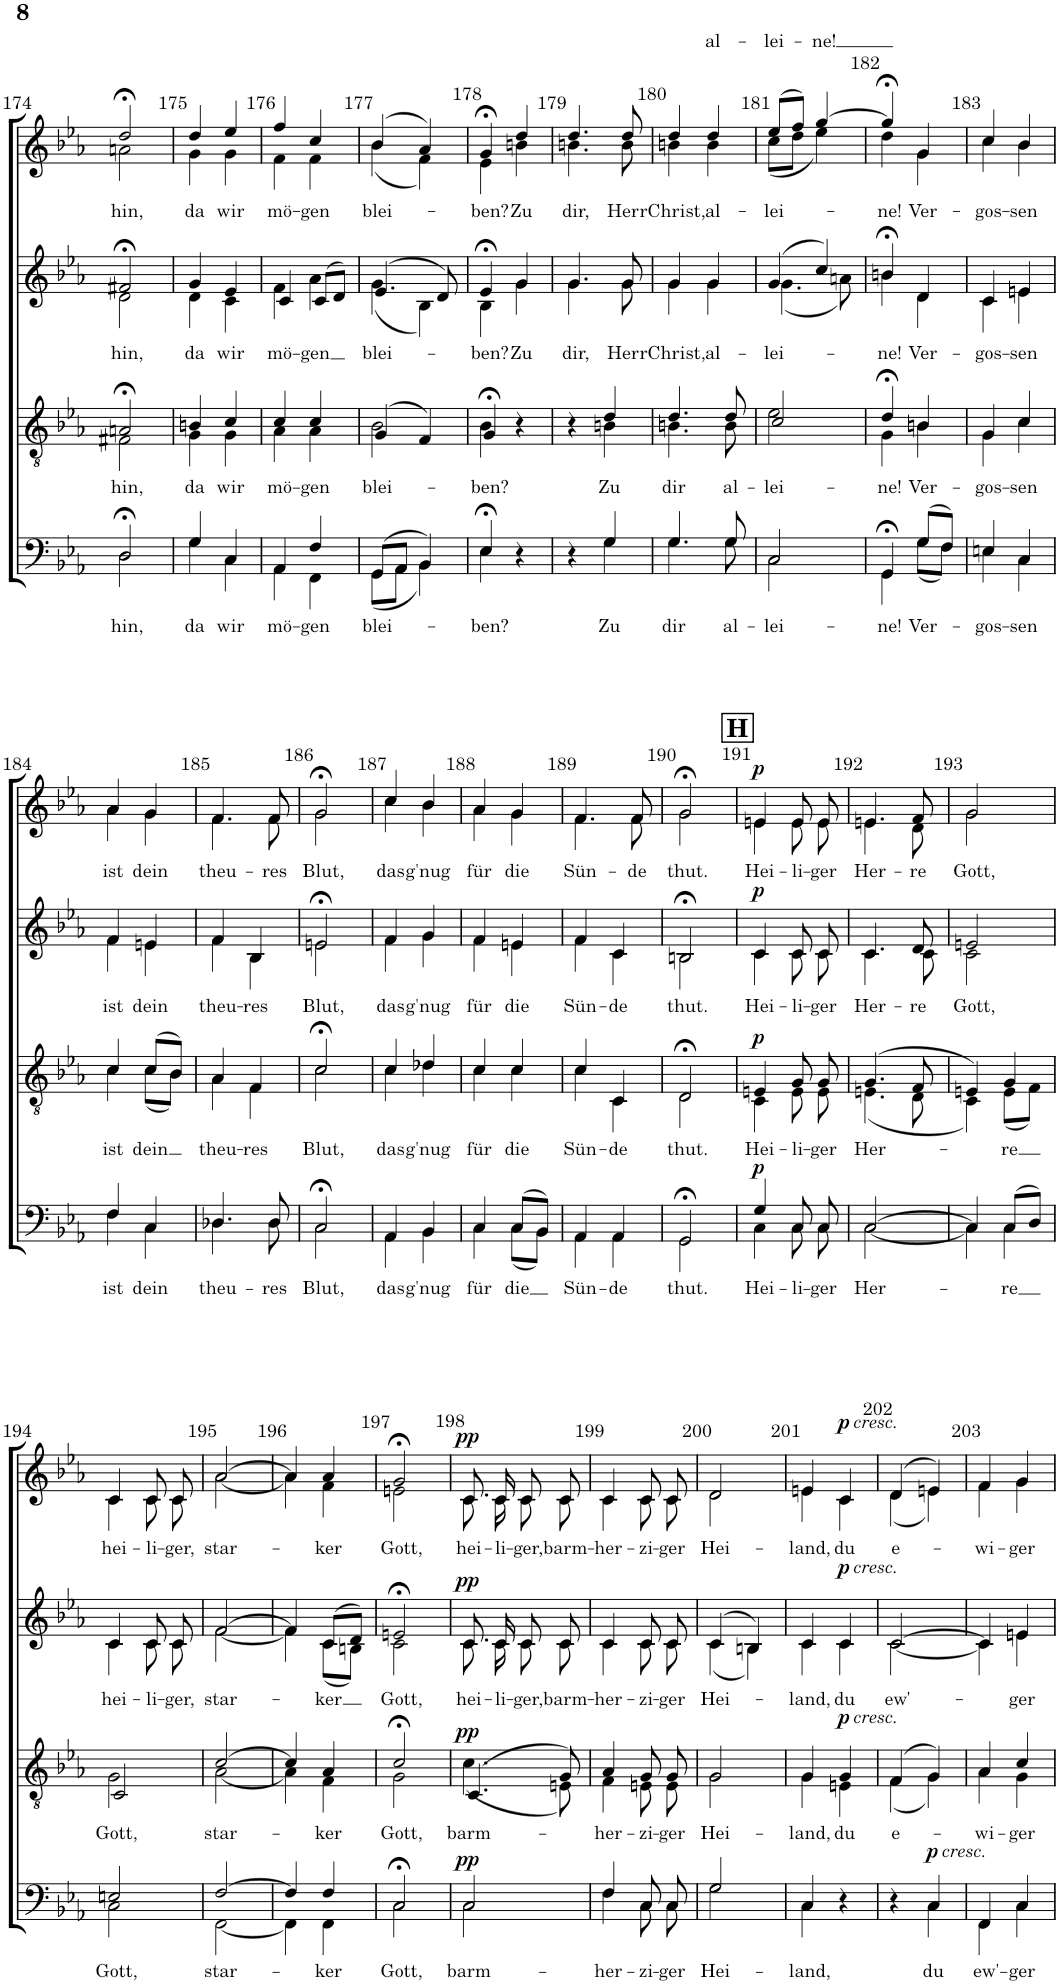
**kern	**text	**dynam	**kern	**text	**dynam	**kern	**text	**dynam	**kern	**text	**dynam
*part4	*part4	*part4	*part3	*part3	*part3	*part2	*part2	*part2	*part1	*part1	*part1
*staff4	*staff4	*staff4	*staff3	*staff3	*staff3	*staff2	*staff2	*staff2	*staff1	*staff1	*staff1
*I"Bass	*	*	*I"Tenor	*	*	*I"Alto	*	*	*I"Soprano	*	*
!!LO:PB:g=z
*clefF4	*	*	*clefGv2	*	*	*clefG2	*	*	*clefG2	*	*
*k[b-e-a-]	*	*	*k[b-e-a-]	*	*	*k[b-e-a-]	*	*	*k[b-e-a-]	*	*
*M2/4	*	*	*M2/4	*	*	*M2/4	*	*	*M2/4	*	*
=174	=174	=174	=174	=174	=174	=174	=174	=174	=174	=174	=174
!	!LO:LY:b	!	!	!LO:LY:b	!	!	!LO:LY:b	!	!	!LO:LY:b	!
*^	*	*	*^	*	*	*^	*	*	*^	*	*
2D;</	2D\	hin,	.	2An;</	2F#X\	hin,	.	2f#X;</	2d\	hin,	.	2dd;</	2an\	hin,	.
=175	=175	=175	=175	=175	=175	=175	=175	=175	=175	=175	=175	=175	=175	=175	=175
!	!	!LO:LY:b	!	!	!	!LO:LY:b	!	!	!	!LO:LY:b	!	!	!	!LO:LY:b	!
4G/	4G\	da	.	4Bn/	4G\	da	.	4g/	4d\	da	.	4dd/	4g\	da	.
!	!	!LO:LY:b	!	!	!	!LO:LY:b	!	!	!	!LO:LY:b	!	!	!	!LO:LY:b	!
4C/	4C\	wir	.	4c/	4G\	wir	.	4e-/	4c\	wir	.	4ee-/	4g\	wir	.
=176	=176	=176	=176	=176	=176	=176	=176	=176	=176	=176	=176	=176	=176	=176	=176
!	!	!LO:LY:b	!	!	!	!LO:LY:b	!	!	!	!LO:LY:b	!	!	!	!LO:LY:b	!
4AA-/	4AA-\	mö-	.	4c/	4A-\	mö-	.	4c/	4f\	mö-	.	4ff/	4f\	mö-	.
!	!	!LO:LY:b	!	!	!	!LO:LY:b	!	!	!	!LO:LY:b	!	!	!	!LO:LY:b	!
4F/	4FF\	-gen	.	4c/	4A-\	-gen	.	(8c/L	4a-\	-gen	.	4cc/	4f\	-gen	.
.	.	.	.	.	.	.	.	8d/J)	.	.	.	.	.	.	.
=177	=177	=177	=177	=177	=177	=177	=177	=177	=177	=177	=177	=177	=177	=177	=177
!	!	!LO:LY:b	!	!	!	!LO:LY:b	!	!	!	!LO:LY:b	!	!	!	!LO:LY:b	!
(8GG/L	(8GG\L	blei-	.	(4G/	2B-\	blei-	.	(4.e-/	(4g\	blei-	.	(4b-/	(4b-\	blei-	.
8AA-/J	8AA-\J	.	.	.	.	.	.	.	.	.	.	.	.	.	.
4BB-/)	4BB-\)	.	.	4F/)	.	.	.	.	4B-\)	.	.	4a-/)	4f\)	.	.
.	.	.	.	.	.	.	.	8d/)	.	.	.	.	.	.	.
=178	=178	=178	=178	=178	=178	=178	=178	=178	=178	=178	=178	=178	=178	=178	=178
!	!	!LO:LY:b	!	!	!	!LO:LY:b	!	!	!	!LO:LY:b	!	!	!	!LO:LY:b	!
4E-;</	4E-\	-ben?	.	4G;</	4B-\	-ben?	.	4e-;</	4B-\	-ben?	.	4g;</	4e-\	-ben?	.
!	!	!	!	!	!	!	!	!	!	!LO:LY:b	!	!	!	!LO:LY:b	!
4r	4ryy	.	.	4r	4ryy	.	.	4g/	4g\	Zu	.	4dd/	4bn\	Zu	.
=179	=179	=179	=179	=179	=179	=179	=179	=179	=179	=179	=179	=179	=179	=179	=179
!	!	!	!	!	!	!	!	!	!	!LO:LY:b	!	!	!	!LO:LY:b	!
4r	4ryy	.	.	4r	4ryy	.	.	4.g/	4.g\	dir,	.	4.dd/	4.bn\	dir,	.
!	!	!LO:LY:b	!	!	!	!LO:LY:b	!	!	!	!	!	!	!	!	!
4G/	4G\	Zu	.	4d/	4Bn\	Zu	.	.	.	.	.	.	.	.	.
!	!	!	!	!	!	!	!	!	!	!LO:LY:b	!	!	!	!LO:LY:b	!
.	.	.	.	.	.	.	.	8g/	8g\	Herr	.	8dd/	8b\	Herr	.
=180	=180	=180	=180	=180	=180	=180	=180	=180	=180	=180	=180	=180	=180	=180	=180
!	!	!LO:LY:b	!	!	!	!LO:LY:b	!	!	!	!LO:LY:b	!	!	!	!LO:LY:b	!
4.G/	4.G\	dir	.	4.d/	4.Bn\	dir	.	4g/	4g\	Christ,	.	4dd/	4bn\	Christ,	.
!	!	!	!	!	!	!	!	!	!	!LO:LY:b	!	!	!	!LO:LY:a	!
!	!	!	!	!	!	!	!	!	!	!	!	!	!	!LO:LY:b	!
.	.	.	.	.	.	.	.	4g/	4g\	al-	.	4dd/	4b\	al-	.
!	!	!LO:LY:b	!	!	!	!LO:LY:b	!	!	!	!	!	!	!	!	!
8G/	8G\	al-	.	8d/	8B\	al-	.	.	.	.	.	.	.	.	.
=181	=181	=181	=181	=181	=181	=181	=181	=181	=181	=181	=181	=181	=181	=181	=181
!	!	!LO:LY:b	!	!	!	!LO:LY:b	!	!	!	!LO:LY:b	!	!	!	!LO:LY:a	!
!	!	!	!	!	!	!	!	!	!	!	!	!	!	!LO:LY:b	!
2C/	2C\	-lei-	.	2c/	2e-\	-lei-	.	(4g/	(4.g\	-lei-	.	(8ee-/L	(8cc\L	-lei-	.
.	.	.	.	.	.	.	.	.	.	.	.	8ff/J)	8dd\J	.	.
!	!	!	!	!	!	!	!	!	!	!	!	!	!	!LO:LY:a	!
.	.	.	.	.	.	.	.	4cc/)	.	.	.	[4gg/	4ee-\)	-ne!	.
.	.	.	.	.	.	.	.	.	8an\)	.	.	.	.	.	.
=182	=182	=182	=182	=182	=182	=182	=182	=182	=182	=182	=182	=182	=182	=182	=182
!	!	!LO:LY:b	!	!	!	!LO:LY:b	!	!	!	!LO:LY:b	!	!	!	!LO:LY:b	!
4GG;</	4GG\	-ne!	.	4d;</	4G\	-ne!	.	4bn;</	4b\	-ne!	.	4gg;</]	4dd\	-ne!	.
!	!	!LO:LY:b	!	!	!	!LO:LY:b	!	!	!	!LO:LY:b	!	!	!	!LO:LY:b	!
(8G/L	(8G\L	Ver-	.	4Bn/	4B\	Ver-	.	4d/	4d\	Ver-	.	4g/	4g\	Ver-	.
8F/J)	8F\J)	.	.	.	.	.	.	.	.	.	.	.	.	.	.
=183	=183	=183	=183	=183	=183	=183	=183	=183	=183	=183	=183	=183	=183	=183	=183
!	!	!LO:LY:b	!	!	!	!LO:LY:b	!	!	!	!LO:LY:b	!	!	!	!LO:LY:b	!
4En/	4E\	-gos-	.	4G/	4G\	-gos-	.	4c/	4c\	-gos-	.	4cc/	4cc\	-gos-	.
!	!	!LO:LY:b	!	!	!	!LO:LY:b	!	!	!	!LO:LY:b	!	!	!	!LO:LY:b	!
4C/	4C\	-sen	.	4c/	4c\	-sen	.	4en/	4e\	-sen	.	4b-/	4b-\	-sen	.
!!LO:LB:g=z	!!
=184	=184	=184	=184	=184	=184	=184	=184	=184	=184	=184	=184	=184	=184	=184	=184
!	!	!LO:LY:b	!	!	!	!LO:LY:b	!	!	!	!LO:LY:b	!	!	!	!LO:LY:b	!
4F/	4F\	ist	.	4c/	4c\	ist	.	4f/	4f\	ist	.	4a-/	4a-\	ist	.
!	!	!LO:LY:b	!	!	!	!LO:LY:b	!	!	!	!LO:LY:b	!	!	!	!LO:LY:b	!
4C/	4C\	dein	.	(8c/L	(8c\L	dein	.	4en/	4e\	dein	.	4g/	4g\	dein	.
.	.	.	.	8B-/J)	8B-\J)	.	.	.	.	.	.	.	.	.	.
=185	=185	=185	=185	=185	=185	=185	=185	=185	=185	=185	=185	=185	=185	=185	=185
!	!	!LO:LY:b	!	!	!	!LO:LY:b	!	!	!	!LO:LY:b	!	!	!	!LO:LY:b	!
4.D-X/	4.D-\	theu-	.	4A-/	4A-\	theu-	.	4f/	4f\	theu-	.	4.f/	4.f\	theu-	.
!	!	!	!	!	!	!LO:LY:b	!	!	!	!LO:LY:b	!	!	!	!	!
.	.	.	.	4F/	4F\	-res	.	4B-/	4B-\	-res	.	.	.	.	.
!	!	!LO:LY:b	!	!	!	!	!	!	!	!	!	!	!	!LO:LY:b	!
8D-/	8D-\	-res	.	.	.	.	.	.	.	.	.	8f/	8f\	-res	.
=186	=186	=186	=186	=186	=186	=186	=186	=186	=186	=186	=186	=186	=186	=186	=186
!	!	!LO:LY:b	!	!	!	!LO:LY:b	!	!	!	!LO:LY:b	!	!	!	!LO:LY:b	!
2C;</	2C\	Blut,	.	2c;</	2c\	Blut,	.	2en;</	2e\	Blut,	.	2g;</	2g\	Blut,	.
=187	=187	=187	=187	=187	=187	=187	=187	=187	=187	=187	=187	=187	=187	=187	=187
!	!	!LO:LY:b	!	!	!	!LO:LY:b	!	!	!	!LO:LY:b	!	!	!	!LO:LY:b	!
4AA-/	4AA-\	das	.	4c/	4c\	das	.	4f/	4f\	das	.	4cc/	4cc\	das	.
!	!	!LO:LY:b	!	!	!	!LO:LY:b	!	!	!	!LO:LY:b	!	!	!	!LO:LY:b	!
4BB-/	4BB-\	g'nug	.	4d-X/	4d-\	g'nug	.	4g/	4g\	g'nug	.	4b-/	4b-\	g'nug	.
=188	=188	=188	=188	=188	=188	=188	=188	=188	=188	=188	=188	=188	=188	=188	=188
!	!	!LO:LY:b	!	!	!	!LO:LY:b	!	!	!	!LO:LY:b	!	!	!	!LO:LY:b	!
4C/	4C\	für	.	4c/	4c\	für	.	4f/	4f\	für	.	4a-/	4a-\	für	.
!	!	!LO:LY:b	!	!	!	!LO:LY:b	!	!	!	!LO:LY:b	!	!	!	!LO:LY:b	!
(8C/L	(8C\L	die	.	4c/	4c\	die	.	4en/	4e\	die	.	4g/	4g\	die	.
8BB-/J)	8BB-\J)	.	.	.	.	.	.	.	.	.	.	.	.	.	.
=189	=189	=189	=189	=189	=189	=189	=189	=189	=189	=189	=189	=189	=189	=189	=189
!	!	!LO:LY:b	!	!	!	!LO:LY:b	!	!	!	!LO:LY:b	!	!	!	!LO:LY:b	!
4AA-/	4AA-\	Sün-	.	4c/	4c\	Sün-	.	4f/	4f\	Sün-	.	4.f/	4.f\	Sün-	.
!	!	!LO:LY:b	!	!	!	!LO:LY:b	!	!	!	!LO:LY:b	!	!	!	!	!
4AA-/	4AA-\	-de	.	4C/	4C\	-de	.	4c/	4c\	-de	.	.	.	.	.
!	!	!	!	!	!	!	!	!	!	!	!	!	!	!LO:LY:b	!
.	.	.	.	.	.	.	.	.	.	.	.	8f/	8f\	-de	.
=190	=190	=190	=190	=190	=190	=190	=190	=190	=190	=190	=190	=190	=190	=190	=190
!	!	!LO:LY:b	!	!	!	!LO:LY:b	!	!	!	!LO:LY:b	!	!	!	!LO:LY:b	!
2GG;</	2GG\	thut.	.	2D;</	2D\	thut.	.	2Bn;</	2B\	thut.	.	2g;</	2g\	thut.	.
!!LO:REH:place=s1:a:B:cj:fs=14:t=H	!!
=191	=191	=191	=191	=191	=191	=191	=191	=191	=191	=191	=191	=191	=191	=191	=191
!	!	!LO:LY:b	!LO:DY:a	!	!	!LO:LY:b	!LO:DY:a	!	!	!LO:LY:b	!LO:DY:a	!	!	!LO:LY:b	!LO:DY:a
4G/	4C\	Hei-	p	4En/	4C\	Hei-	p	4c/	4c\	Hei-	p	4en/	4e\	Hei-	p
!	!	!LO:LY:b	!	!	!	!LO:LY:b	!	!	!	!LO:LY:b	!	!	!	!LO:LY:b	!
8C/	8C\	-li-	.	8G/	8E\	-li-	.	8c/	8c\	-li-	.	8e/	8e\	-li-	.
!	!	!LO:LY:b	!	!	!	!LO:LY:b	!	!	!	!LO:LY:b	!	!	!	!LO:LY:b	!
8C/	8C\	-ger	.	8G/	8E\	-ger	.	8c/	8c\	-ger	.	8e/	8e\	-ger	.
=192	=192	=192	=192	=192	=192	=192	=192	=192	=192	=192	=192	=192	=192	=192	=192
!	!	!LO:LY:b	!	!	!	!LO:LY:b	!	!	!	!LO:LY:b	!	!	!	!LO:LY:b	!
[2C/	[2C\	Her-	.	(4.G/	(4.En\	Her-	.	4.c/	4.c\	Her-	.	4.en/	4.e\	Her-	.
!	!	!	!	!	!	!	!	!	!	!LO:LY:b	!	!	!	!LO:LY:b	!
.	.	.	.	8F/	8D\	.	.	8d/	8c\	-re	.	8f/	8d\	-re	.
=193	=193	=193	=193	=193	=193	=193	=193	=193	=193	=193	=193	=193	=193	=193	=193
!	!	!	!	!	!	!	!	!	!	!LO:LY:b	!	!	!	!LO:LY:b	!
4C/]	4C\]	.	.	4En/)	4C\)	.	.	2en/	2c\	Gott,	.	2g/	2g\	Gott,	.
!	!	!LO:LY:b	!	!	!	!LO:LY:b	!	!	!	!	!	!	!	!	!
(8C/L	4C\	-re	.	4G/	(8E\L	-re	.	.	.	.	.	.	.	.	.
8D/J)	.	.	.	.	8F\J)	.	.	.	.	.	.	.	.	.	.
!!LO:LB:g=z	!!
=194	=194	=194	=194	=194	=194	=194	=194	=194	=194	=194	=194	=194	=194	=194	=194
!	!	!LO:LY:b	!	!	!	!LO:LY:b	!	!	!	!LO:LY:b	!	!	!	!LO:LY:b	!
2En/	2C\	Gott,	.	2C/	2G\	Gott,	.	4c/	4c\	hei-	.	4c/	4c\	hei-	.
!	!	!	!	!	!	!	!	!	!	!LO:LY:b	!	!	!	!LO:LY:b	!
.	.	.	.	.	.	.	.	8c/	8c\	-li-	.	8c/	8c\	-li-	.
!	!	!	!	!	!	!	!	!	!	!LO:LY:b	!	!	!	!LO:LY:b	!
.	.	.	.	.	.	.	.	8c/	8c\	-ger,	.	8c/	8c\	-ger,	.
=195	=195	=195	=195	=195	=195	=195	=195	=195	=195	=195	=195	=195	=195	=195	=195
!	!	!LO:LY:b	!	!	!	!LO:LY:b	!	!	!	!LO:LY:b	!	!	!	!LO:LY:b	!
[2F/	[2FF\	star-	.	[2c/	[2A-\	star-	.	[2f/	[2f\	star-	.	[2a-/	[2a-\	star-	.
=196	=196	=196	=196	=196	=196	=196	=196	=196	=196	=196	=196	=196	=196	=196	=196
4F/]	4FF\]	.	.	4c/]	4A-\]	.	.	4f/]	4f\]	.	.	4a-/]	4a-\]	.	.
!	!	!LO:LY:b	!	!	!	!LO:LY:b	!	!	!	!LO:LY:b	!	!	!	!LO:LY:b	!
4F/	4FF\	-ker	.	4A-/	4F\	-ker	.	(8c/L	(8c\L	-ker	.	4a-/	4f\	-ker	.
.	.	.	.	.	.	.	.	8d/J)	8Bn\J)	.	.	.	.	.	.
=197	=197	=197	=197	=197	=197	=197	=197	=197	=197	=197	=197	=197	=197	=197	=197
!	!	!LO:LY:b	!	!	!	!LO:LY:b	!	!	!	!LO:LY:b	!	!	!	!LO:LY:b	!
2C;</	2C\	Gott,	.	2c;</	2G\	Gott,	.	2en;</	2c\	Gott,	.	2g;</	2en\	Gott,	.
=198	=198	=198	=198	=198	=198	=198	=198	=198	=198	=198	=198	=198	=198	=198	=198
!	!	!LO:LY:b	!LO:DY:a	!	!	!LO:LY:b	!LO:DY:a	!	!	!LO:LY:b	!LO:DY:a	!	!	!LO:LY:b	!LO:DY:a
2C/	2C\	barm-	pp	(4.C/	(4.c\	barm-	pp	8.c/	8.c\	hei-	pp	8.c/	8.c\	hei-	pp
!	!	!	!	!	!	!	!	!	!	!LO:LY:b	!	!	!	!LO:LY:b	!
.	.	.	.	.	.	.	.	16c/	16c\	-li-	.	16c/	16c\	-li-	.
!	!	!	!	!	!	!	!	!	!	!LO:LY:b	!	!	!	!LO:LY:b	!
.	.	.	.	.	.	.	.	8c/	8c\	-ger,	.	8c/	8c\	-ger,	.
!	!	!	!	!	!	!	!	!	!	!LO:LY:b	!	!	!	!LO:LY:b	!
.	.	.	.	8G/)	8En\)	.	.	8c/	8c\	barm-	.	8c/	8c\	barm-	.
=199	=199	=199	=199	=199	=199	=199	=199	=199	=199	=199	=199	=199	=199	=199	=199
!	!	!LO:LY:b	!	!	!	!LO:LY:b	!	!	!	!LO:LY:b	!	!	!	!LO:LY:b	!
4F/	4F\	-her-	.	4A-/	4F\	-her-	.	4c/	4c\	-her-	.	4c/	4c\	-her-	.
!	!	!LO:LY:b	!	!	!	!LO:LY:b	!	!	!	!LO:LY:b	!	!	!	!LO:LY:b	!
8C/	8C\	-zi-	.	8G/	8En\	-zi-	.	8c/	8c\	-zi-	.	8c/	8c\	-zi-	.
!	!	!LO:LY:b	!	!	!	!LO:LY:b	!	!	!	!LO:LY:b	!	!	!	!LO:LY:b	!
8C/	8C\	-ger	.	8G/	8E\	-ger	.	8c/	8c\	-ger	.	8c/	8c\	-ger	.
=200	=200	=200	=200	=200	=200	=200	=200	=200	=200	=200	=200	=200	=200	=200	=200
!	!	!LO:LY:b	!	!	!	!LO:LY:b	!	!	!	!LO:LY:b	!	!	!	!LO:LY:b	!
2G/	2G\	Hei-	.	2G/	2G\	Hei-	.	(4c/	(4c\	Hei-	.	2d/	2d\	Hei-	.
.	.	.	.	.	.	.	.	4Bn/)	4B\)	.	.	.	.	.	.
=201	=201	=201	=201	=201	=201	=201	=201	=201	=201	=201	=201	=201	=201	=201	=201
!	!	!LO:LY:b	!	!	!	!LO:LY:b	!	!	!	!LO:LY:b	!	!	!	!LO:LY:b	!
4C/	4C\	-land,	.	4G/	4G\	-land,	.	4c/	4c\	-land,	.	4en/	4e\	-land,	.
!	!	!	!	!	!	!	!	!	!	!	!	!LO:TX:a:i:t=cresc.	!	!	!
!	!	!	!	!	!	!	!	!LO:TX:a:i:t=cresc.	!	!	!	!	!	!	!
!	!	!	!	!LO:TX:a:i:t=cresc.	!	!	!	!	!	!	!	!	!	!	!
!	!	!	!	!	!	!LO:LY:b	!LO:DY:a	!	!	!LO:LY:b	!LO:DY:a	!	!	!LO:LY:b	!LO:DY:a
4r	4ryy	.	.	4G/	4En\	du	p	4c/	4c\	du	p	4c/	4c\	du	p
=202	=202	=202	=202	=202	=202	=202	=202	=202	=202	=202	=202	=202	=202	=202	=202
!	!	!	!	!	!	!LO:LY:b	!	!	!	!LO:LY:b	!	!	!	!LO:LY:b	!
4r	4ryy	.	.	(4F/	(4F\	e-	.	[2c/	[2c\	ew'-	.	(4d/	(4d\	e-	.
!LO:TX:a:i:t=cresc.	!	!	!	!	!	!	!	!	!	!	!	!	!	!	!
!	!	!LO:LY:b	!LO:DY:a	!	!	!	!	!	!	!	!	!	!	!	!
4C/	4C\	du	p	4G/)	4G\)	.	.	.	.	.	.	4en/)	4e\)	.	.
=203	=203	=203	=203	=203	=203	=203	=203	=203	=203	=203	=203	=203	=203	=203	=203
!	!	!LO:LY:b	!	!	!	!LO:LY:b	!	!	!	!	!	!	!	!LO:LY:b	!
4FF/	4FF\	ew'-	.	4A-/	4A-\	-wi-	.	4c/]	4c\]	.	.	4f/	4f\	-wi-	.
!	!	!LO:LY:b	!	!	!	!LO:LY:b	!	!	!	!LO:LY:b	!	!	!	!LO:LY:b	!
4C/	4C\	-ger	.	4c/	4G\	-ger	.	4en/	4e\	-ger	.	4g/	4g\	-ger	.
*v	*v	*	*	*	*	*	*	*v	*v	*	*	*v	*v	*	*
*	*	*	*v	*v	*	*	*	*	*	*	*	*
=	=	=	=	=	=	=	=	=	=	=	=
*-	*-	*-	*-	*-	*-	*-	*-	*-	*-	*-	*-
